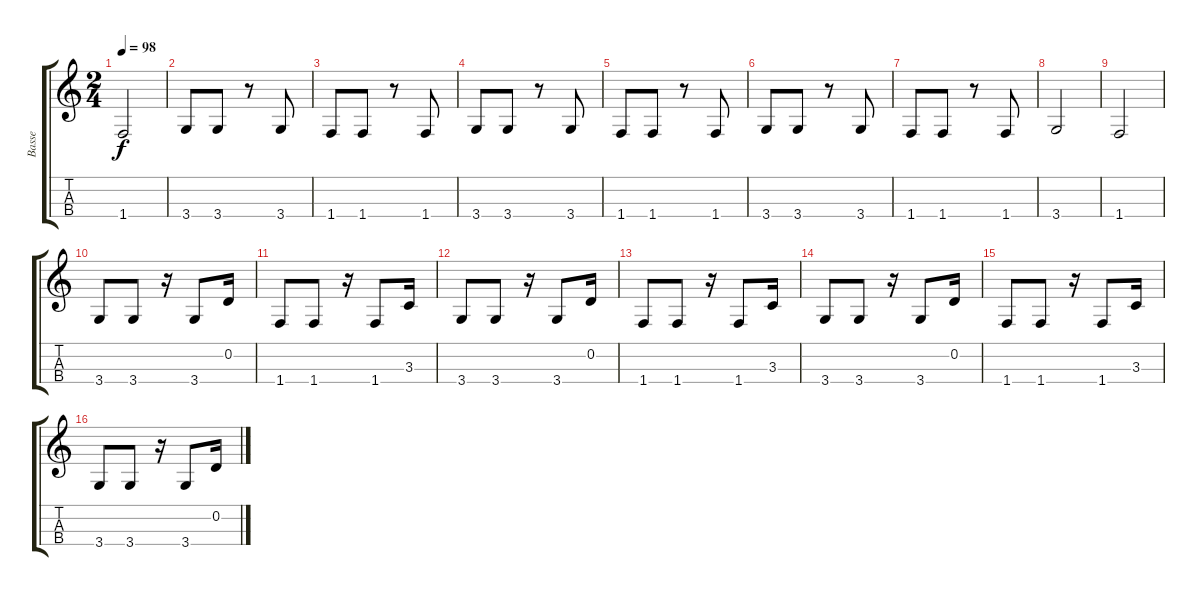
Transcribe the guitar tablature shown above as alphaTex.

\track ("Basse" "Basse") {instrument electricbassfinger}
\staff {score tabs}
\tuning (G3 D3 A2 E2) {hide}
\ts (2 4)
\tempo 98
\clef g2
\ks c
1.4.2{dy f} |
3.4.8 3.4.8 r.8 3.4.8 |
1.4.8 1.4.8 r.8 1.4.8 |
3.4.8 3.4.8 r.8 3.4.8 |
1.4.8 1.4.8 r.8 1.4.8 |
3.4.8 3.4.8 r.8 3.4.8 |
1.4.8 1.4.8 r.8 1.4.8 |
3.4.2 |
1.4.2 |
3.4.8 3.4.8 r.16 3.4.8 0.2.16 |
1.4.8 1.4.8 r.16 1.4.8 3.3.16 |
3.4.8 3.4.8 r.16 3.4.8 0.2.16 |
1.4.8 1.4.8 r.16 1.4.8 3.3.16 |
3.4.8 3.4.8 r.16 3.4.8 0.2.16 |
1.4.8 1.4.8 r.16 1.4.8 3.3.16 |
3.4.8 3.4.8 r.16 3.4.8 0.2.16
